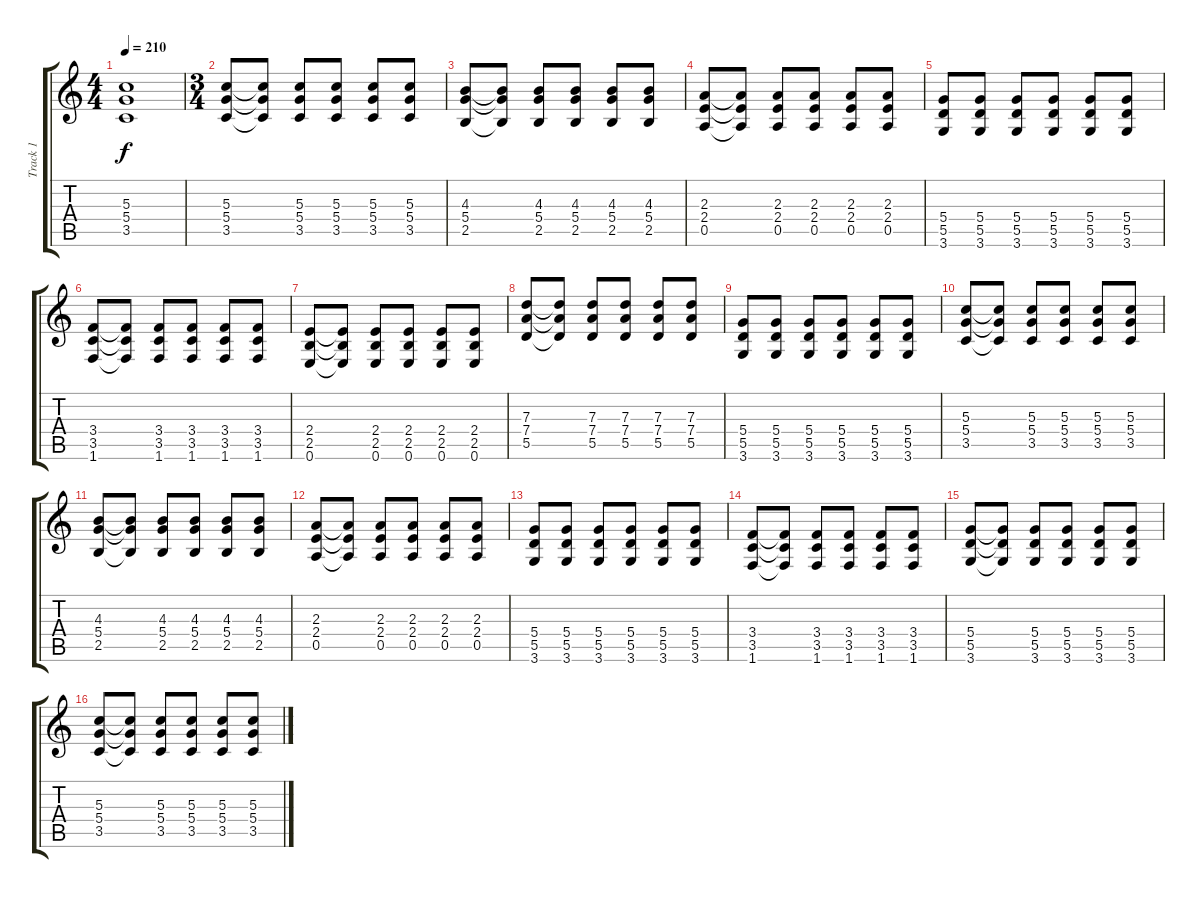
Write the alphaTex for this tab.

\track ("Track 1" "Track 1") {instrument distortionguitar}
\staff {score tabs}
\tuning (E4 B3 G3 D3 A2 E2) {hide}
\ts (4 4)
\tempo 210
\clef g2
\ks c
(5.3{t} 5.4{t} 3.5{t}).1{dy f} |
\ts (3 4)
(5.3 5.4 3.5).8 (5.3{t} 5.4{t} 3.5{t}).8 (5.3 5.4 3.5).8 (5.3 5.4 3.5).8 (5.3 5.4 3.5).8 (5.3 5.4 3.5).8 |
(4.3 5.4 2.5).8 (4.3{t} 5.4{t} 2.5{t}).8 (4.3 5.4 2.5).8 (4.3 5.4 2.5).8 (4.3 5.4 2.5).8 (4.3 5.4 2.5).8 |
(2.3 2.4 0.5).8 (2.3{t} 2.4{t} 0.5{t}).8 (2.3 2.4 0.5).8 (2.3 2.4 0.5).8 (2.3 2.4 0.5).8 (2.3 2.4 0.5).8 |
(5.4 5.5 3.6).8 (5.4 5.5 3.6).8 (5.4 5.5 3.6).8 (5.4 5.5 3.6).8 (5.4 5.5 3.6).8 (5.4 5.5 3.6).8 |
(3.4 3.5 1.6).8 (3.4{t} 3.5{t} 1.6{t}).8 (3.4 3.5 1.6).8 (3.4 3.5 1.6).8 (3.4 3.5 1.6).8 (3.4 3.5 1.6).8 |
(2.4 2.5 0.6).8 (2.4{t} 2.5{t} 0.6{t}).8 (2.4 2.5 0.6).8 (2.4 2.5 0.6).8 (2.4 2.5 0.6).8 (2.4 2.5 0.6).8 |
(7.3 7.4 5.5).8 (7.3{t} 7.4{t} 5.5{t}).8 (7.3 7.4 5.5).8 (7.3 7.4 5.5).8 (7.3 7.4 5.5).8 (7.3 7.4 5.5).8 |
(5.4 5.5 3.6).8 (5.4 5.5 3.6).8 (5.4 5.5 3.6).8 (5.4 5.5 3.6).8 (5.4 5.5 3.6).8 (5.4 5.5 3.6).8 |
(5.3 5.4 3.5).8 (5.3{t} 5.4{t} 3.5{t}).8 (5.3 5.4 3.5).8 (5.3 5.4 3.5).8 (5.3 5.4 3.5).8 (5.3 5.4 3.5).8 |
(4.3 5.4 2.5).8 (4.3{t} 5.4{t} 2.5{t}).8 (4.3 5.4 2.5).8 (4.3 5.4 2.5).8 (4.3 5.4 2.5).8 (4.3 5.4 2.5).8 |
(2.3 2.4 0.5).8 (2.3{t} 2.4{t} 0.5{t}).8 (2.3 2.4 0.5).8 (2.3 2.4 0.5).8 (2.3 2.4 0.5).8 (2.3 2.4 0.5).8 |
(5.4 5.5 3.6).8 (5.4 5.5 3.6).8 (5.4 5.5 3.6).8 (5.4 5.5 3.6).8 (5.4 5.5 3.6).8 (5.4 5.5 3.6).8 |
(3.4 3.5 1.6).8 (3.4{t} 3.5{t} 1.6{t}).8 (3.4 3.5 1.6).8 (3.4 3.5 1.6).8 (3.4 3.5 1.6).8 (3.4 3.5 1.6).8 |
(5.4 5.5 3.6).8 (5.4{t} 5.5{t} 3.6{t}).8 (5.4 5.5 3.6).8 (5.4 5.5 3.6).8 (5.4 5.5 3.6).8 (5.4 5.5 3.6).8 |
(5.3 5.4 3.5).8 (5.3{t} 5.4{t} 3.5{t}).8 (5.3 5.4 3.5).8 (5.3 5.4 3.5).8 (5.3 5.4 3.5).8 (5.3 5.4 3.5).8
